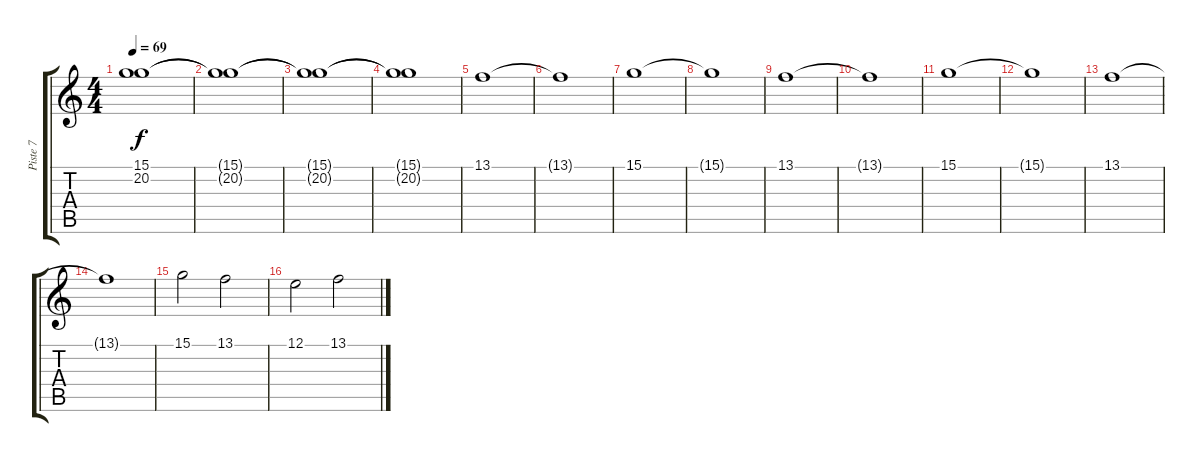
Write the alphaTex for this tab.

\track ("Piste 7" "Piste 7") {instrument choiraahs}
\staff {score tabs}
\tuning (E4 B3 G3 D3 A2 E2) {hide}
\ts (4 4)
\tempo 69
\clef g2
\ks c
(15.1{t} 20.2{t}).1{dy f} |
(15.1{t} 20.2{t}).1 |
(15.1{t} 20.2{t}).1 |
(15.1{t} 20.2{t}).1 |
13.1.1{volume 8 instrument stringensemble2} |
13.1{t}.1 |
15.1.1 |
15.1{t}.1 |
13.1.1 |
13.1{t}.1 |
15.1.1 |
15.1{t}.1 |
13.1.1 |
13.1{t}.1 |
15.1.2 13.1.2 |
12.1.2 13.1.2
